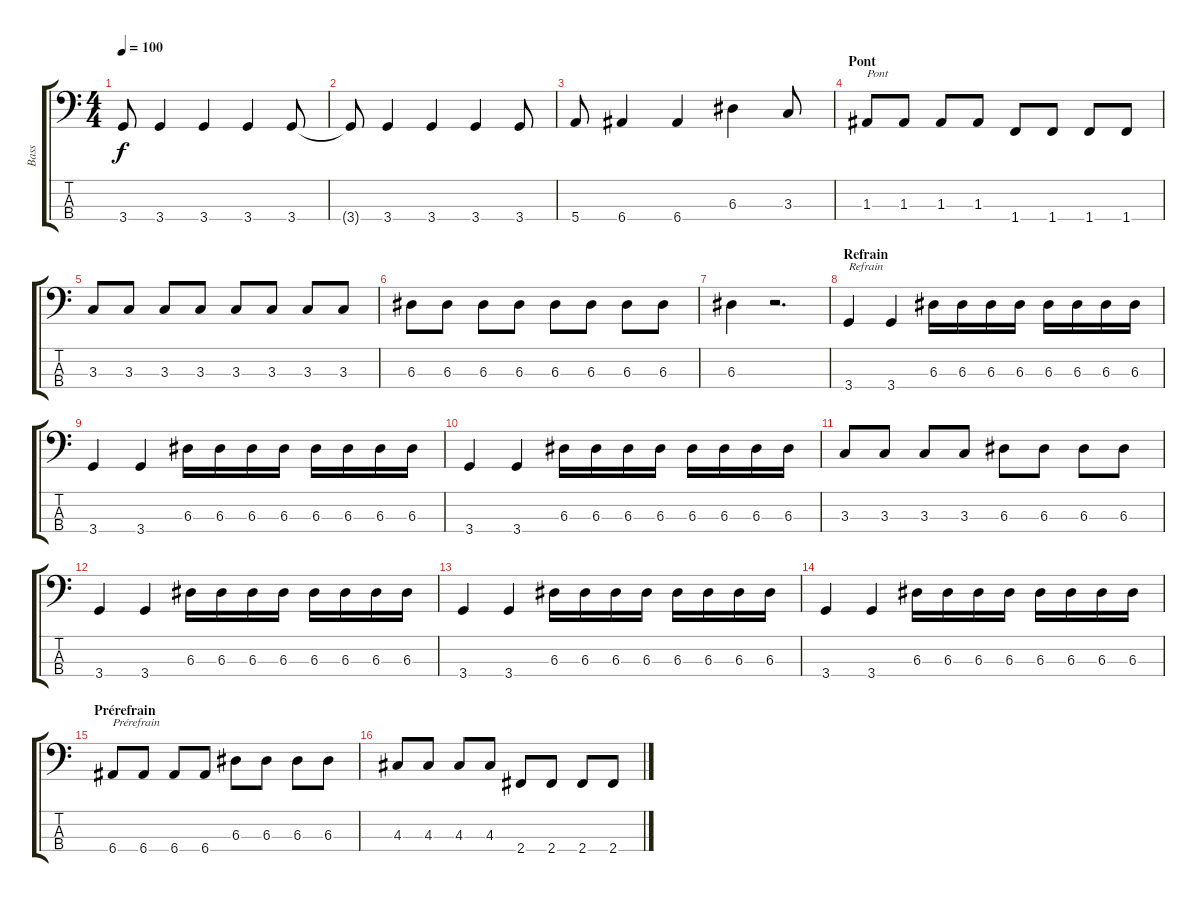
\track ("Bass" "Bass") {instrument electricbassfinger}
\staff {score tabs}
\tuning (G2 D2 A1 E1) {hide}
\ts (4 4)
\tempo 100
\clef f4
\ks c
3.4{t}.8{dy f} 3.4.4 3.4.4 3.4.4 3.4.8 |
3.4{t}.8 3.4.4 3.4.4 3.4.4 3.4.8 |
5.4.8 6.4.4 6.4.4 6.3.4 3.3.8 |
\section ("" "Pont")
1.3.8{txt "Pont"} 1.3.8 1.3.8 1.3.8 1.4.8 1.4.8 1.4.8 1.4.8 |
3.3.8 3.3.8 3.3.8 3.3.8 3.3.8 3.3.8 3.3.8 3.3.8 |
6.3.8 6.3.8 6.3.8 6.3.8 6.3.8 6.3.8 6.3.8 6.3.8 |
6.3.4 r.2{d} |
\section ("" "Refrain")
3.4.4{txt "Refrain"} 3.4.4 6.3.16 6.3.16 6.3.16 6.3.16 6.3.16 6.3.16 6.3.16 6.3.16 |
3.4.4 3.4.4 6.3.16 6.3.16 6.3.16 6.3.16 6.3.16 6.3.16 6.3.16 6.3.16 |
3.4.4 3.4.4 6.3.16 6.3.16 6.3.16 6.3.16 6.3.16 6.3.16 6.3.16 6.3.16 |
3.3.8 3.3.8 3.3.8 3.3.8 6.3.8 6.3.8 6.3.8 6.3.8 |
3.4.4 3.4.4 6.3.16 6.3.16 6.3.16 6.3.16 6.3.16 6.3.16 6.3.16 6.3.16 |
3.4.4 3.4.4 6.3.16 6.3.16 6.3.16 6.3.16 6.3.16 6.3.16 6.3.16 6.3.16 |
3.4.4 3.4.4 6.3.16 6.3.16 6.3.16 6.3.16 6.3.16 6.3.16 6.3.16 6.3.16 |
\section ("" "Prérefrain")
6.4.8{txt "Prérefrain"} 6.4.8 6.4.8 6.4.8 6.3.8 6.3.8 6.3.8 6.3.8 |
4.3.8 4.3.8 4.3.8 4.3.8 2.4.8 2.4.8 2.4.8 2.4.8
